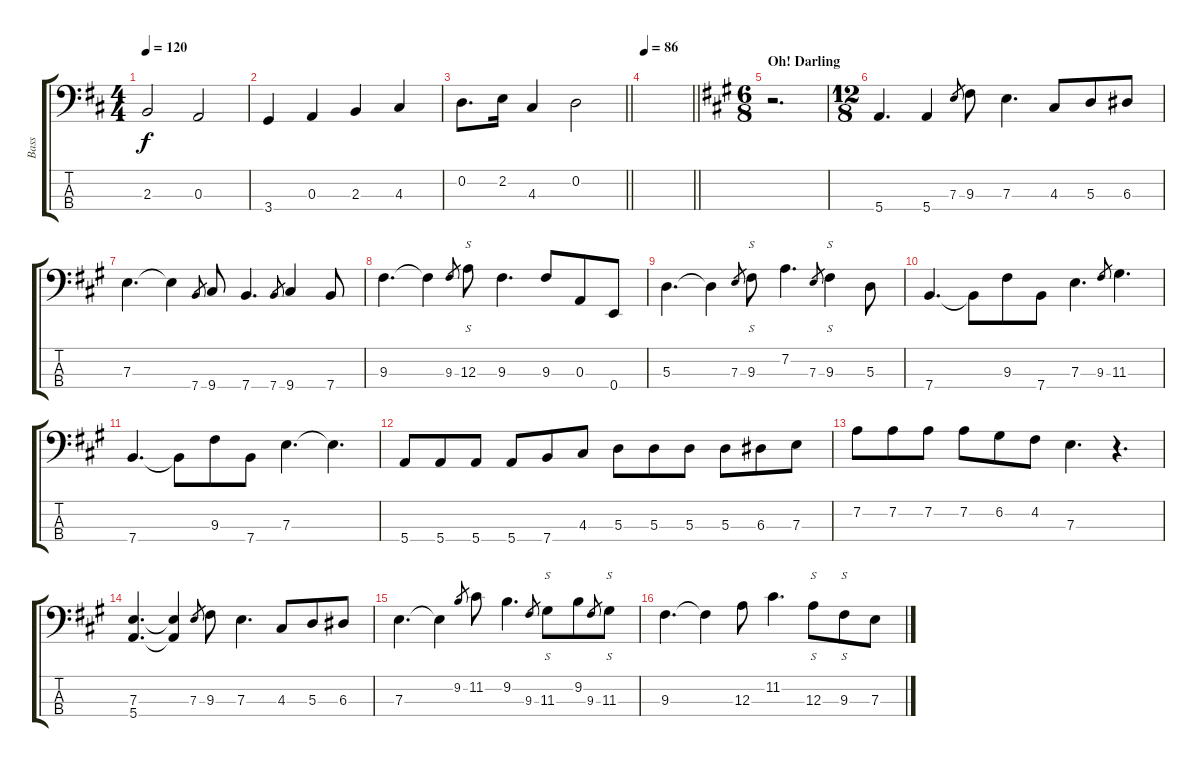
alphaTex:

\track ("Bass" "Bass") {instrument electricbassfinger}
\staff {score tabs}
\tuning (G2 D2 A1 E1) {hide}
\ts (4 4)
\tempo 120
\clef f4
\ks d
2.3.2{dy f} 0.3.2 |
3.4.4 0.3.4 2.3.4 4.3.4 |
\barLineRight lightlight
0.2.8{d} 2.2.16 4.3.4 0.2.2 |
\tempo 86
\barLineRight lightlight
|
\ts (6 8)
\section ("" "Oh! Darling")
\ks a
r.2{d} |
\ts (12 8)
5.4.4{d} 5.4.4 7.3.8{gr} 9.3.8 7.3.4{d} 4.3.8 5.3.8 6.3.8 |
7.3.4{d} 7.3{t}.4 7.4.8{gr} 9.4.8 7.4.4{d} 7.4.8{gr} 9.4.4 7.4.8 |
9.3.4{d} 9.3{t}.4 9.3.8{gr} 12.3.8{s} 9.3.4{d} 9.3.8 0.3.8 0.4.8 |
5.3.4{d} 5.3{t}.4 7.3.8{gr} 9.3.8{s} 7.2.4{d} 7.3.8{gr} 9.3.4{s} 5.3.8 |
7.4.4{d} 7.4{t}.8 9.3.8 7.4.8 7.3.4{d} 9.3.8{gr} 11.3.4{d} |
7.4.4{d} 7.4{t}.8 9.3.8 7.4.8 7.3.4{d} 7.3{t}.4{d} |
5.4.8 5.4.8 5.4.8 5.4.8 7.4.8 4.3.8 5.3.8 5.3.8 5.3.8 5.3.8 6.3.8 7.3.8 |
7.2.8 7.2.8 7.2.8 7.2.8 6.2.8 4.2.8 7.3.4{d} r.4{d} |
(7.3 5.4).4{d} (7.3{t} 5.4{t}).4 7.3.8{gr} 9.3.8 7.3.4{d} 4.3.8 5.3.8 6.3.8 |
7.3.4{d} 7.3{t}.4 9.2.8{gr} 11.2.8 9.2.4{d} 9.3.8{gr} 11.3.8{s} 9.2.8 9.3.8{gr} 11.3.8{s} |
9.3.4{d} 9.3{t}.4 12.3.8 11.2.4{d} 12.3.8{s} 9.3.8{s} 7.3.8
